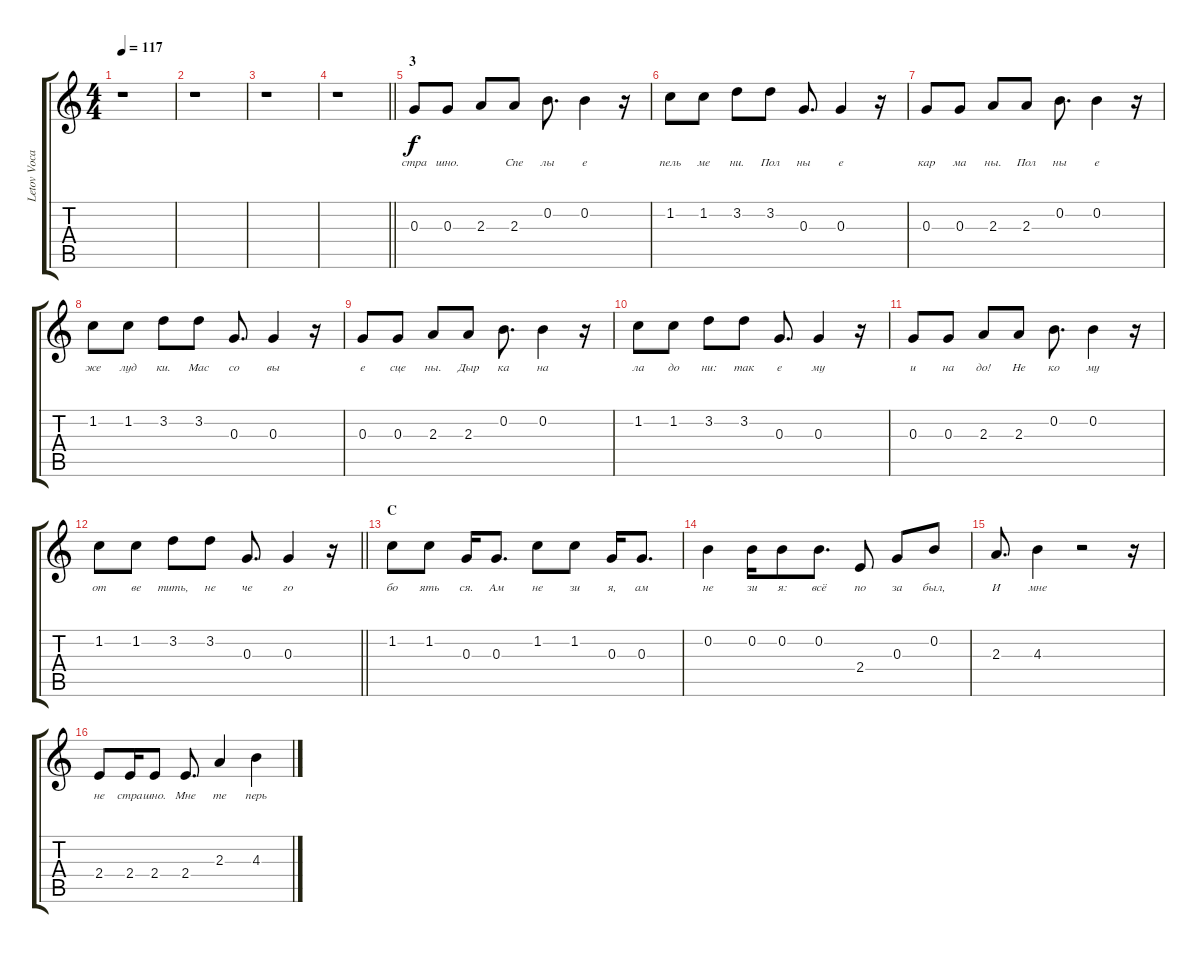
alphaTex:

\track ("Letov Vocals" "Letov Voca") {instrument contrabass}
\staff {score tabs}
\tuning (E4 B3 G3 D3 A2 E2) {hide}
\ts (4 4)
\tempo 117
\clef g2
\ks c
r.1{dy f} |
r.1 |
r.1 |
\barLineRight lightlight
r.1 |
\section ("" "3")
0.3.8{lyrics (0 "стра") lyrics (1 "") lyrics (2 "") lyrics (3 "") lyrics (4 "")} 0.3.8{lyrics (0 "шно.") lyrics (1 "") lyrics (2 "") lyrics (3 "") lyrics (4 "")} 2.3.8{lyrics (0 "") lyrics (1 "") lyrics (2 "") lyrics (3 "") lyrics (4 "")} 2.3.8{lyrics (0 "Спе") lyrics (1 "") lyrics (2 "") lyrics (3 "") lyrics (4 "")} 0.2.8{d lyrics (0 "лы") lyrics (1 "") lyrics (2 "") lyrics (3 "") lyrics (4 "")} 0.2.4{lyrics (0 "е") lyrics (1 "") lyrics (2 "") lyrics (3 "") lyrics (4 "")} r.16 |
1.2.8{lyrics (0 "пель") lyrics (1 "") lyrics (2 "") lyrics (3 "") lyrics (4 "")} 1.2.8{lyrics (0 "ме") lyrics (1 "") lyrics (2 "") lyrics (3 "") lyrics (4 "")} 3.2.8{lyrics (0 "ни.") lyrics (1 "") lyrics (2 "") lyrics (3 "") lyrics (4 "")} 3.2.8{lyrics (0 "Пол") lyrics (1 "") lyrics (2 "") lyrics (3 "") lyrics (4 "")} 0.3.8{d lyrics (0 "ны") lyrics (1 "") lyrics (2 "") lyrics (3 "") lyrics (4 "")} 0.3.4{lyrics (0 "е") lyrics (1 "") lyrics (2 "") lyrics (3 "") lyrics (4 "")} r.16 |
0.3.8{lyrics (0 "кар") lyrics (1 "") lyrics (2 "") lyrics (3 "") lyrics (4 "")} 0.3.8{lyrics (0 "ма") lyrics (1 "") lyrics (2 "") lyrics (3 "") lyrics (4 "")} 2.3.8{lyrics (0 "ны.") lyrics (1 "") lyrics (2 "") lyrics (3 "") lyrics (4 "")} 2.3.8{lyrics (0 "Пол") lyrics (1 "") lyrics (2 "") lyrics (3 "") lyrics (4 "")} 0.2.8{d lyrics (0 "ны") lyrics (1 "") lyrics (2 "") lyrics (3 "") lyrics (4 "")} 0.2.4{lyrics (0 "е") lyrics (1 "") lyrics (2 "") lyrics (3 "") lyrics (4 "")} r.16 |
1.2.8{lyrics (0 "же") lyrics (1 "") lyrics (2 "") lyrics (3 "") lyrics (4 "")} 1.2.8{lyrics (0 "луд") lyrics (1 "") lyrics (2 "") lyrics (3 "") lyrics (4 "")} 3.2.8{lyrics (0 "ки.") lyrics (1 "") lyrics (2 "") lyrics (3 "") lyrics (4 "")} 3.2.8{lyrics (0 "Мас") lyrics (1 "") lyrics (2 "") lyrics (3 "") lyrics (4 "")} 0.3.8{d lyrics (0 "со") lyrics (1 "") lyrics (2 "") lyrics (3 "") lyrics (4 "")} 0.3.4{lyrics (0 "вы") lyrics (1 "") lyrics (2 "") lyrics (3 "") lyrics (4 "")} r.16 |
0.3.8{lyrics (0 "е") lyrics (1 "") lyrics (2 "") lyrics (3 "") lyrics (4 "")} 0.3.8{lyrics (0 "сце") lyrics (1 "") lyrics (2 "") lyrics (3 "") lyrics (4 "")} 2.3.8{lyrics (0 "ны.") lyrics (1 "") lyrics (2 "") lyrics (3 "") lyrics (4 "")} 2.3.8{lyrics (0 "Дыр") lyrics (1 "") lyrics (2 "") lyrics (3 "") lyrics (4 "")} 0.2.8{d lyrics (0 "ка") lyrics (1 "") lyrics (2 "") lyrics (3 "") lyrics (4 "")} 0.2.4{lyrics (0 "на") lyrics (1 "") lyrics (2 "") lyrics (3 "") lyrics (4 "")} r.16 |
1.2.8{lyrics (0 "ла") lyrics (1 "") lyrics (2 "") lyrics (3 "") lyrics (4 "")} 1.2.8{lyrics (0 "до") lyrics (1 "") lyrics (2 "") lyrics (3 "") lyrics (4 "")} 3.2.8{lyrics (0 "ни:") lyrics (1 "") lyrics (2 "") lyrics (3 "") lyrics (4 "")} 3.2.8{lyrics (0 "так") lyrics (1 "") lyrics (2 "") lyrics (3 "") lyrics (4 "")} 0.3.8{d lyrics (0 "е") lyrics (1 "") lyrics (2 "") lyrics (3 "") lyrics (4 "")} 0.3.4{lyrics (0 "му") lyrics (1 "") lyrics (2 "") lyrics (3 "") lyrics (4 "")} r.16 |
0.3.8{lyrics (0 "и") lyrics (1 "") lyrics (2 "") lyrics (3 "") lyrics (4 "")} 0.3.8{lyrics (0 "на") lyrics (1 "") lyrics (2 "") lyrics (3 "") lyrics (4 "")} 2.3.8{lyrics (0 "до!") lyrics (1 "") lyrics (2 "") lyrics (3 "") lyrics (4 "")} 2.3.8{lyrics (0 "Не") lyrics (1 "") lyrics (2 "") lyrics (3 "") lyrics (4 "")} 0.2.8{d lyrics (0 "ко") lyrics (1 "") lyrics (2 "") lyrics (3 "") lyrics (4 "")} 0.2.4{lyrics (0 "му") lyrics (1 "") lyrics (2 "") lyrics (3 "") lyrics (4 "")} r.16 |
\barLineRight lightlight
1.2.8{lyrics (0 "от") lyrics (1 "") lyrics (2 "") lyrics (3 "") lyrics (4 "")} 1.2.8{lyrics (0 "ве") lyrics (1 "") lyrics (2 "") lyrics (3 "") lyrics (4 "")} 3.2.8{lyrics (0 "тить,") lyrics (1 "") lyrics (2 "") lyrics (3 "") lyrics (4 "")} 3.2.8{lyrics (0 "не") lyrics (1 "") lyrics (2 "") lyrics (3 "") lyrics (4 "")} 0.3.8{d lyrics (0 "че") lyrics (1 "") lyrics (2 "") lyrics (3 "") lyrics (4 "")} 0.3.4{lyrics (0 "го") lyrics (1 "") lyrics (2 "") lyrics (3 "") lyrics (4 "")} r.16 |
\section ("" "C")
1.2.8{lyrics (0 "бо") lyrics (1 "") lyrics (2 "") lyrics (3 "") lyrics (4 "")} 1.2.8{lyrics (0 "ять") lyrics (1 "") lyrics (2 "") lyrics (3 "") lyrics (4 "")} 0.3.16{lyrics (0 "ся.") lyrics (1 "") lyrics (2 "") lyrics (3 "") lyrics (4 "")} 0.3.8{d lyrics (0 "Ам") lyrics (1 "") lyrics (2 "") lyrics (3 "") lyrics (4 "")} 1.2.8{lyrics (0 "не") lyrics (1 "") lyrics (2 "") lyrics (3 "") lyrics (4 "")} 1.2.8{lyrics (0 "зи") lyrics (1 "") lyrics (2 "") lyrics (3 "") lyrics (4 "")} 0.3.16{lyrics (0 "я,") lyrics (1 "") lyrics (2 "") lyrics (3 "") lyrics (4 "")} 0.3.8{d lyrics (0 "ам") lyrics (1 "") lyrics (2 "") lyrics (3 "") lyrics (4 "")} |
0.2.4{lyrics (0 "не") lyrics (1 "") lyrics (2 "") lyrics (3 "") lyrics (4 "")} 0.2.16{lyrics (0 "зи") lyrics (1 "") lyrics (2 "") lyrics (3 "") lyrics (4 "")} 0.2.8{lyrics (0 "я:") lyrics (1 "") lyrics (2 "") lyrics (3 "") lyrics (4 "")} 0.2.8{d lyrics (0 "всё") lyrics (1 "") lyrics (2 "") lyrics (3 "") lyrics (4 "")} 2.4.8{lyrics (0 "по") lyrics (1 "") lyrics (2 "") lyrics (3 "") lyrics (4 "")} 0.3.8{lyrics (0 "за") lyrics (1 "") lyrics (2 "") lyrics (3 "") lyrics (4 "")} 0.2.8{lyrics (0 "был,") lyrics (1 "") lyrics (2 "") lyrics (3 "") lyrics (4 "")} |
2.3.8{d lyrics (0 "И") lyrics (1 "") lyrics (2 "") lyrics (3 "") lyrics (4 "")} 4.3.4{lyrics (0 "мне") lyrics (1 "") lyrics (2 "") lyrics (3 "") lyrics (4 "")} r.2 r.16 |
2.4.8{lyrics (0 "не") lyrics (1 "") lyrics (2 "") lyrics (3 "") lyrics (4 "")} 2.4.16{lyrics (0 "стра") lyrics (1 "") lyrics (2 "") lyrics (3 "") lyrics (4 "")} 2.4.8{lyrics (0 "шно.") lyrics (1 "") lyrics (2 "") lyrics (3 "") lyrics (4 "")} 2.4.8{d lyrics (0 "Мне") lyrics (1 "") lyrics (2 "") lyrics (3 "") lyrics (4 "")} 2.3.4{lyrics (0 "те") lyrics (1 "") lyrics (2 "") lyrics (3 "") lyrics (4 "")} 4.3.4{lyrics (0 "перь") lyrics (1 "") lyrics (2 "") lyrics (3 "") lyrics (4 "")}
